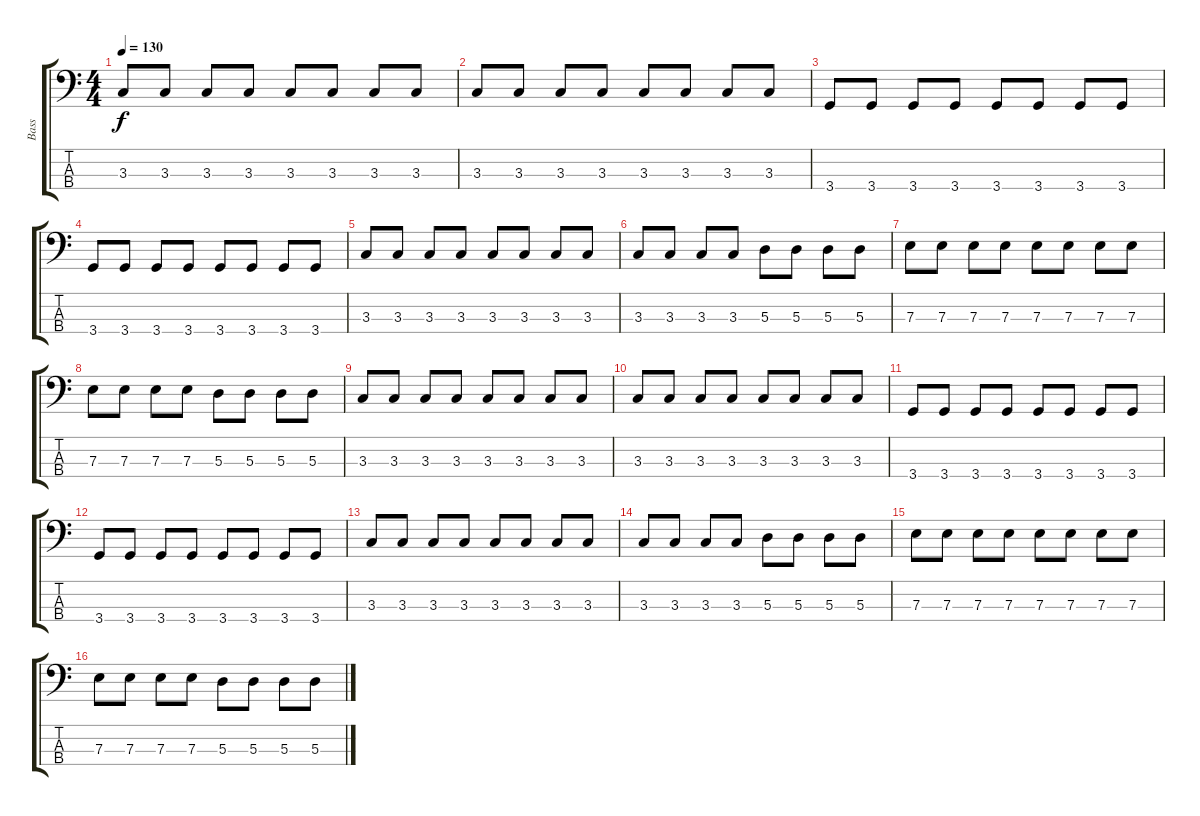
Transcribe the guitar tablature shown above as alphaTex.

\track ("Bass" "Bass") {instrument electricbassfinger}
\staff {score tabs}
\tuning (G2 D2 A1 E1) {hide}
\ts (4 4)
\tempo 130
\clef f4
\ks c
3.3.8{dy f} 3.3.8 3.3.8 3.3.8 3.3.8 3.3.8 3.3.8 3.3.8 |
3.3.8 3.3.8 3.3.8 3.3.8 3.3.8 3.3.8 3.3.8 3.3.8 |
3.4.8 3.4.8 3.4.8 3.4.8 3.4.8 3.4.8 3.4.8 3.4.8 |
3.4.8 3.4.8 3.4.8 3.4.8 3.4.8 3.4.8 3.4.8 3.4.8 |
3.3.8 3.3.8 3.3.8 3.3.8 3.3.8 3.3.8 3.3.8 3.3.8 |
3.3.8 3.3.8 3.3.8 3.3.8 5.3.8 5.3.8 5.3.8 5.3.8 |
7.3.8 7.3.8 7.3.8 7.3.8 7.3.8 7.3.8 7.3.8 7.3.8 |
7.3.8 7.3.8 7.3.8 7.3.8 5.3.8 5.3.8 5.3.8 5.3.8 |
3.3.8 3.3.8 3.3.8 3.3.8 3.3.8 3.3.8 3.3.8 3.3.8 |
3.3.8 3.3.8 3.3.8 3.3.8 3.3.8 3.3.8 3.3.8 3.3.8 |
3.4.8 3.4.8 3.4.8 3.4.8 3.4.8 3.4.8 3.4.8 3.4.8 |
3.4.8 3.4.8 3.4.8 3.4.8 3.4.8 3.4.8 3.4.8 3.4.8 |
3.3.8 3.3.8 3.3.8 3.3.8 3.3.8 3.3.8 3.3.8 3.3.8 |
3.3.8 3.3.8 3.3.8 3.3.8 5.3.8 5.3.8 5.3.8 5.3.8 |
7.3.8 7.3.8 7.3.8 7.3.8 7.3.8 7.3.8 7.3.8 7.3.8 |
7.3.8 7.3.8 7.3.8 7.3.8 5.3.8 5.3.8 5.3.8 5.3.8
